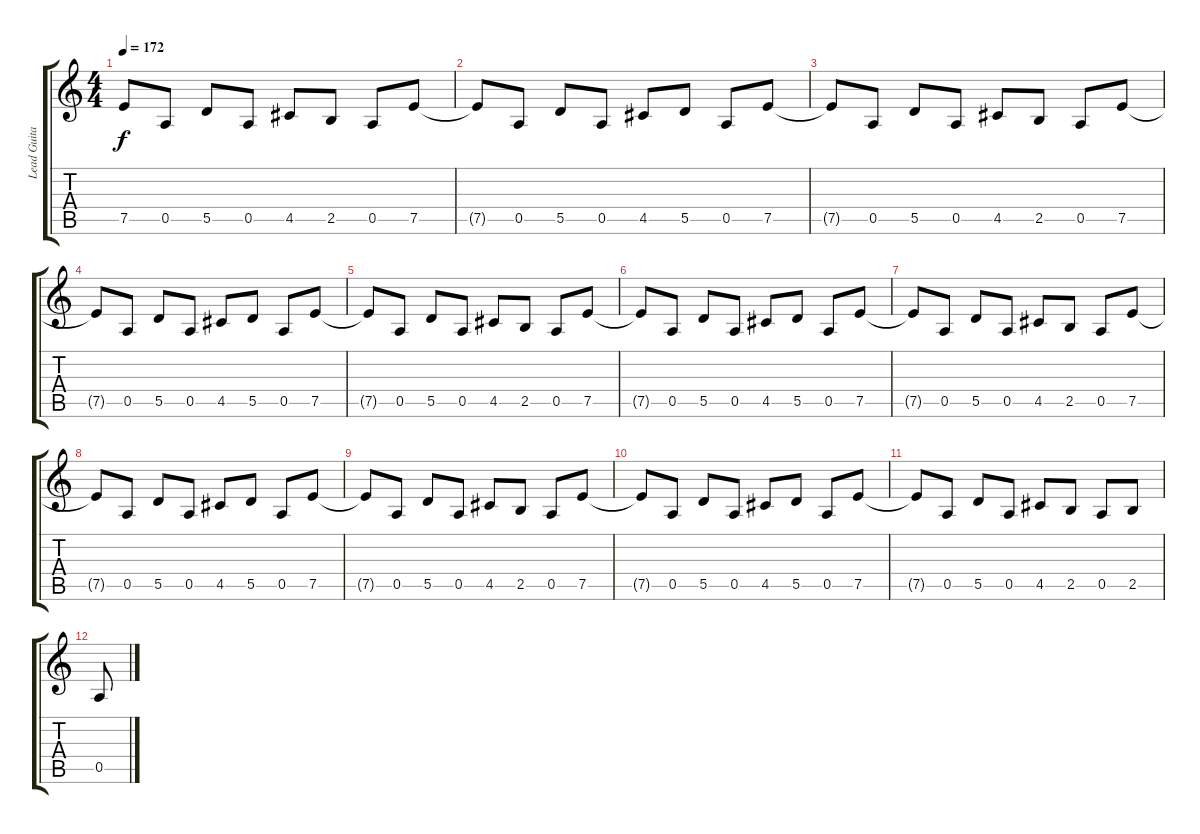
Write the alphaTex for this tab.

\track ("Lead Guitar" "Lead Guita") {instrument distortionguitar}
\staff {score tabs}
\tuning (E4 B3 G3 D3 A2 D2) {hide}
\ts (4 4)
\tempo 172
\clef g2
\ks c
7.5{t}.8{dy f} 0.5.8 5.5.8 0.5.8 4.5.8 2.5.8 0.5.8 7.5.8 |
7.5{t}.8 0.5.8 5.5.8 0.5.8 4.5.8 5.5.8 0.5.8 7.5.8 |
7.5{t}.8 0.5.8 5.5.8 0.5.8 4.5.8 2.5.8 0.5.8 7.5.8 |
7.5{t}.8 0.5.8 5.5.8 0.5.8 4.5.8 5.5.8 0.5.8 7.5.8 |
7.5{t}.8 0.5.8 5.5.8 0.5.8 4.5.8 2.5.8 0.5.8 7.5.8 |
7.5{t}.8 0.5.8 5.5.8 0.5.8 4.5.8 5.5.8 0.5.8 7.5.8 |
7.5{t}.8 0.5.8 5.5.8 0.5.8 4.5.8 2.5.8 0.5.8 7.5.8 |
7.5{t}.8 0.5.8 5.5.8 0.5.8 4.5.8 5.5.8 0.5.8 7.5.8 |
7.5{t}.8 0.5.8 5.5.8 0.5.8 4.5.8 2.5.8 0.5.8 7.5.8 |
7.5{t}.8 0.5.8 5.5.8 0.5.8 4.5.8 5.5.8 0.5.8 7.5.8 |
7.5{t}.8 0.5.8 5.5.8 0.5.8 4.5.8 2.5.8 0.5.8 2.5.8 |
0.5.8
